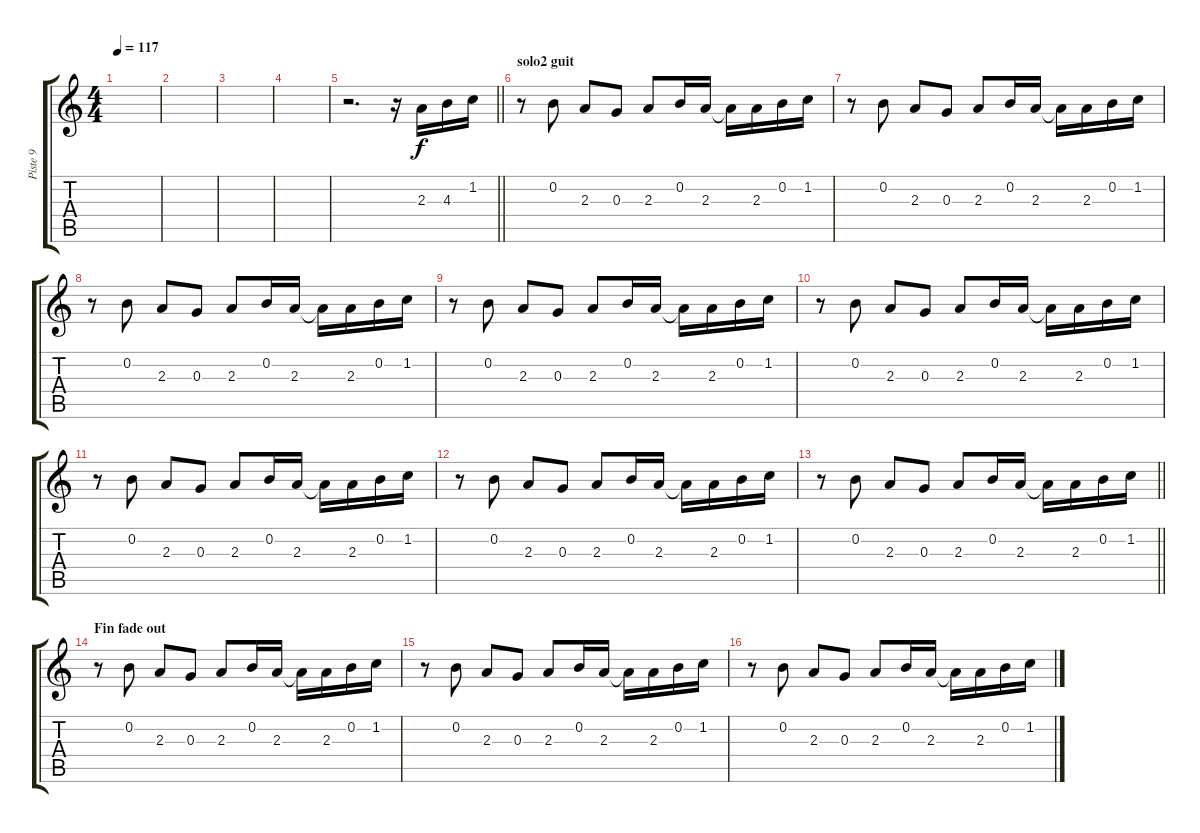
\track ("Piste 9" "Piste 9") {instrument electricguitarmuted}
\staff {score tabs}
\tuning (E4 B3 G3 D3 A2 E2) {hide}
\ts (4 4)
\tempo 117
\clef g2
\ks c
|
|
|
|
\barLineRight lightlight
r.2{d} r.16 2.3.16 4.3.16 1.2.16 |
\section ("" "solo2 guit")
r.8 0.2.8 2.3.8 0.3.8 2.3.8 0.2.16 2.3.16 2.3{t}.16 2.3.16 0.2.16 1.2.16 |
r.8 0.2.8 2.3.8 0.3.8 2.3.8 0.2.16 2.3.16 2.3{t}.16 2.3.16 0.2.16 1.2.16 |
r.8 0.2.8 2.3.8 0.3.8 2.3.8 0.2.16 2.3.16 2.3{t}.16 2.3.16 0.2.16 1.2.16 |
r.8 0.2.8 2.3.8 0.3.8 2.3.8 0.2.16 2.3.16 2.3{t}.16 2.3.16 0.2.16 1.2.16 |
r.8 0.2.8 2.3.8 0.3.8 2.3.8 0.2.16 2.3.16 2.3{t}.16 2.3.16 0.2.16 1.2.16 |
r.8 0.2.8 2.3.8 0.3.8 2.3.8 0.2.16 2.3.16 2.3{t}.16 2.3.16 0.2.16 1.2.16 |
r.8 0.2.8 2.3.8 0.3.8 2.3.8 0.2.16 2.3.16 2.3{t}.16 2.3.16 0.2.16 1.2.16 |
\barLineRight lightlight
r.8 0.2.8 2.3.8 0.3.8 2.3.8 0.2.16 2.3.16 2.3{t}.16 2.3.16 0.2.16 1.2.16 |
\section ("" "Fin fade out")
r.8 0.2.8 2.3.8 0.3.8 2.3.8 0.2.16 2.3.16 2.3{t}.16 2.3.16 0.2.16 1.2.16 |
r.8 0.2.8 2.3.8 0.3.8 2.3.8 0.2.16 2.3.16 2.3{t}.16 2.3.16 0.2.16 1.2.16 |
r.8 0.2.8 2.3.8 0.3.8 2.3.8 0.2.16 2.3.16 2.3{t}.16 2.3.16 0.2.16 1.2.16
